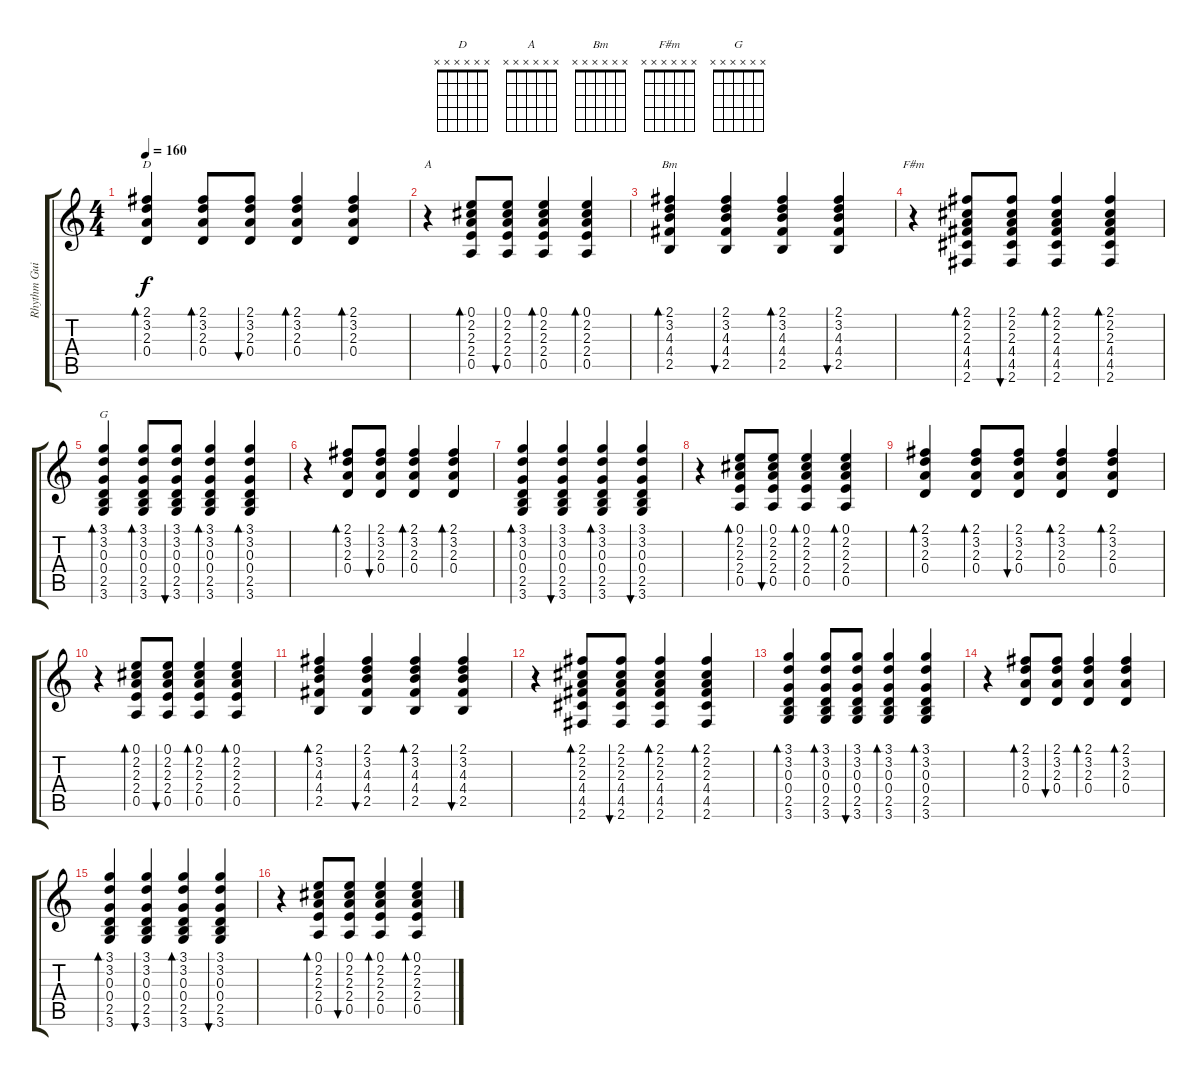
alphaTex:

\track ("Rhythm Guitar I" "Rhythm Gui") {instrument acousticguitarsteel}
\staff {score tabs}
\tuning (E4 B3 G3 D3 A2 E2) {hide}
\chord ("D" x x x x x x)
\chord ("A" x x x x x x)
\chord ("Bm" x x x x x x)
\chord ("F#m" x x x x x x)
\chord ("G" x x x x x x)
\ts (4 4)
\tempo 160
\clef g2
\ks c
(2.1 3.2 2.3 0.4).4{bd 60 ch "D" dy f} (2.1 3.2 2.3 0.4).8{bd 60} (2.1 3.2 2.3 0.4).8{bu 60} (2.1 3.2 2.3 0.4).4{bd 60} (2.1 3.2 2.3 0.4).4{bd 60} |
r.4{ch "A"} (0.1 2.2 2.3 2.4 0.5).8{bd 60} (0.1 2.2 2.3 2.4 0.5).8{bu 60} (0.1 2.2 2.3 2.4 0.5).4{bd 60} (0.1 2.2 2.3 2.4 0.5).4{bd 60} |
(2.1 3.2 4.3 4.4 2.5).4{bd 60 ch "Bm"} (2.1 3.2 4.3 4.4 2.5).4{bu 60} (2.1 3.2 4.3 4.4 2.5).4{bd 60} (2.1 3.2 4.3 4.4 2.5).4{bu 60} |
r.4{ch "F#m"} (2.1 2.2 2.3 4.4 4.5 2.6).8{bd 60} (2.1 2.2 2.3 4.4 4.5 2.6).8{bu 60} (2.1 2.2 2.3 4.4 4.5 2.6).4{bd 60} (2.1 2.2 2.3 4.4 4.5 2.6).4{bd 60} |
(3.1 3.2 0.3 0.4 2.5 3.6).4{bd 60 ch "G"} (3.1 3.2 0.3 0.4 2.5 3.6).8{bd 60} (3.1 3.2 0.3 0.4 2.5 3.6).8{bu 60} (3.1 3.2 0.3 0.4 2.5 3.6).4{bd 60} (3.1 3.2 0.3 0.4 2.5 3.6).4{bd 60} |
r.4 (2.1 3.2 2.3 0.4).8{bd 60} (2.1 3.2 2.3 0.4).8{bu 60} (2.1 3.2 2.3 0.4).4{bd 60} (2.1 3.2 2.3 0.4).4{bd 60} |
(3.1 3.2 0.3 0.4 2.5 3.6).4{bd 60} (3.1 3.2 0.3 0.4 2.5 3.6).4{bu 60} (3.1 3.2 0.3 0.4 2.5 3.6).4{bd 60} (3.1 3.2 0.3 0.4 2.5 3.6).4{bu 60} |
r.4 (0.1 2.2 2.3 2.4 0.5).8{bd 60} (0.1 2.2 2.3 2.4 0.5).8{bu 60} (0.1 2.2 2.3 2.4 0.5).4{bd 60} (0.1 2.2 2.3 2.4 0.5).4{bd 60} |
(2.1 3.2 2.3 0.4).4{bd 60} (2.1 3.2 2.3 0.4).8{bd 60} (2.1 3.2 2.3 0.4).8{bu 60} (2.1 3.2 2.3 0.4).4{bd 60} (2.1 3.2 2.3 0.4).4{bd 60} |
r.4 (0.1 2.2 2.3 2.4 0.5).8{bd 60} (0.1 2.2 2.3 2.4 0.5).8{bu 60} (0.1 2.2 2.3 2.4 0.5).4{bd 60} (0.1 2.2 2.3 2.4 0.5).4{bd 60} |
(2.1 3.2 4.3 4.4 2.5).4{bd 60} (2.1 3.2 4.3 4.4 2.5).4{bu 60} (2.1 3.2 4.3 4.4 2.5).4{bd 60} (2.1 3.2 4.3 4.4 2.5).4{bu 60} |
r.4 (2.1 2.2 2.3 4.4 4.5 2.6).8{bd 60} (2.1 2.2 2.3 4.4 4.5 2.6).8{bu 60} (2.1 2.2 2.3 4.4 4.5 2.6).4{bd 60} (2.1 2.2 2.3 4.4 4.5 2.6).4{bd 60} |
(3.1 3.2 0.3 0.4 2.5 3.6).4{bd 60} (3.1 3.2 0.3 0.4 2.5 3.6).8{bd 60} (3.1 3.2 0.3 0.4 2.5 3.6).8{bu 60} (3.1 3.2 0.3 0.4 2.5 3.6).4{bd 60} (3.1 3.2 0.3 0.4 2.5 3.6).4{bd 60} |
r.4 (2.1 3.2 2.3 0.4).8{bd 60} (2.1 3.2 2.3 0.4).8{bu 60} (2.1 3.2 2.3 0.4).4{bd 60} (2.1 3.2 2.3 0.4).4{bd 60} |
(3.1 3.2 0.3 0.4 2.5 3.6).4{bd 60} (3.1 3.2 0.3 0.4 2.5 3.6).4{bu 60} (3.1 3.2 0.3 0.4 2.5 3.6).4{bd 60} (3.1 3.2 0.3 0.4 2.5 3.6).4{bu 60} |
r.4 (0.1 2.2 2.3 2.4 0.5).8{bd 60} (0.1 2.2 2.3 2.4 0.5).8{bu 60} (0.1 2.2 2.3 2.4 0.5).4{bd 60} (0.1 2.2 2.3 2.4 0.5).4{bd 60}
